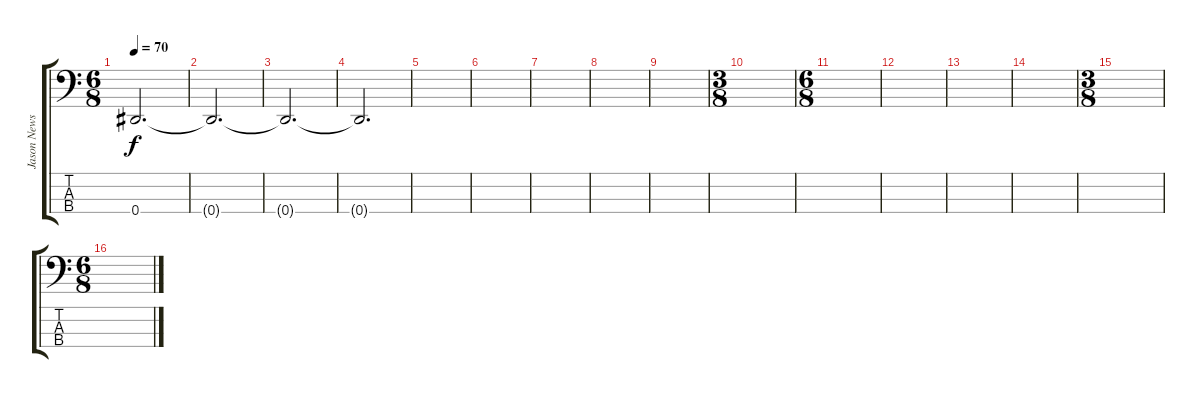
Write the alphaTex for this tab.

\track ("Jason Newsted" "Jason News") {instrument electricbasspick}
\staff {score tabs}
\tuning (Gb2 Db2 Ab1 Eb1) {hide}
\ts (6 8)
\tempo 70
\clef f4
\ks c
0.4{t}.2{d dy f} |
0.4{t}.2{d} |
0.4{t}.2{d} |
0.4{t}.2{d} |
|
|
|
|
|
\ts (3 8)
|
\ts (6 8)
|
|
|
|
\ts (3 8)
|
\ts (6 8)
